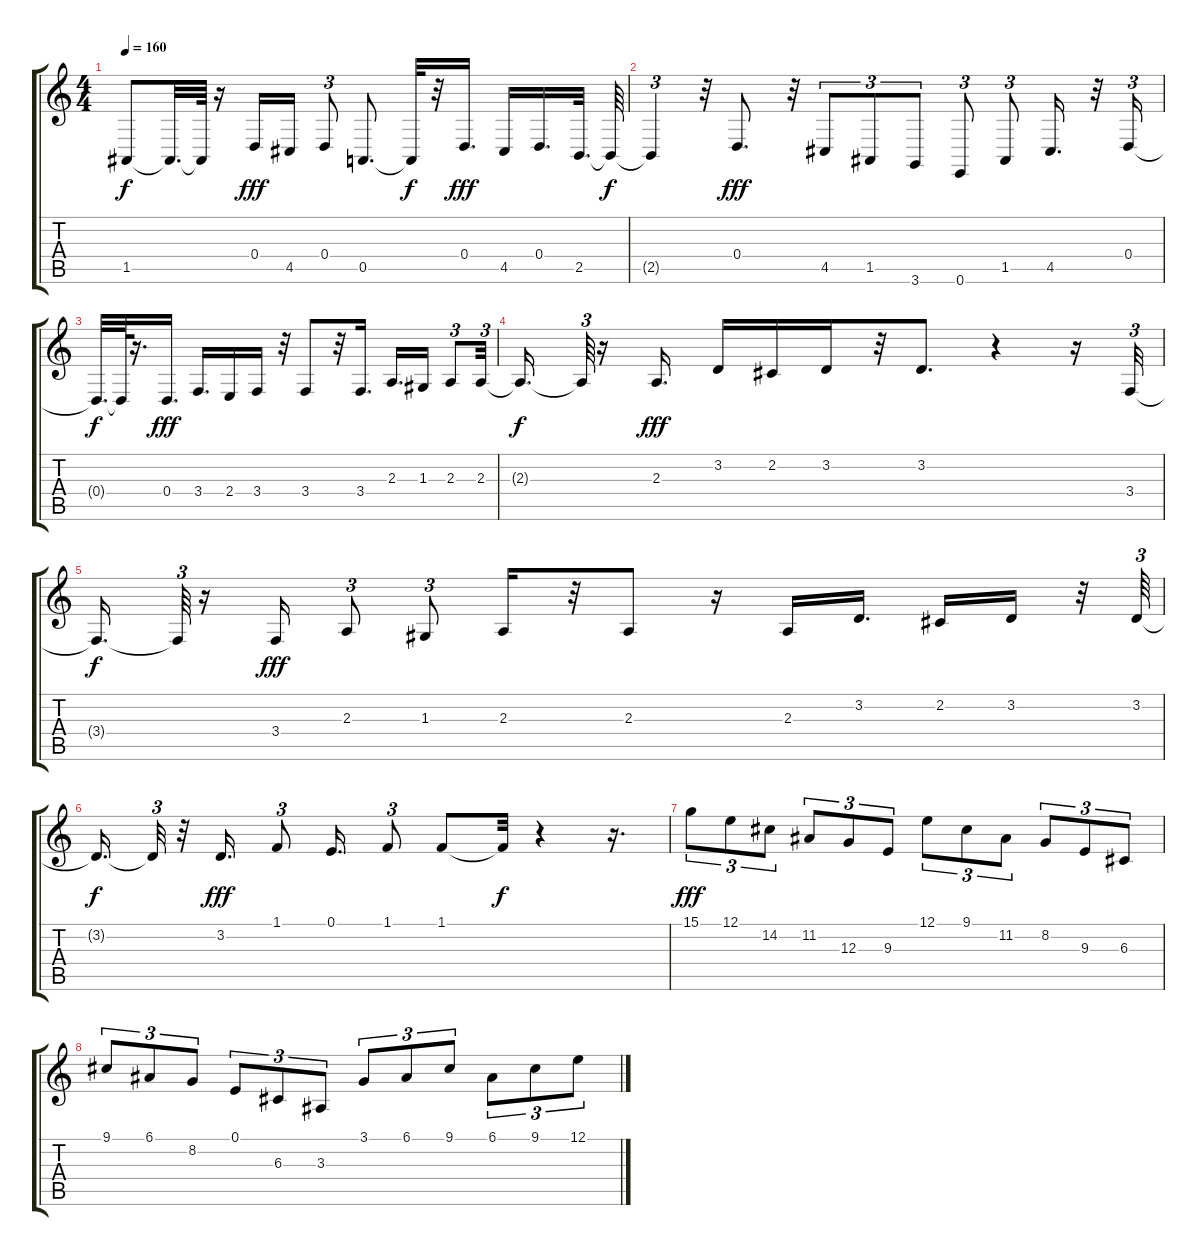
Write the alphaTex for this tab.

\track "" {instrument cello}
\staff {score tabs}
\tuning (E4 B3 G3 D3 A2 E2) {hide}
\ts (4 4)
\tempo 160
\clef g2
\ks c
1.5{t}.8{dy f} 1.5{t}.32{d} 1.5{t}.64 r.16 0.4.16{dy fff} 4.5.16 0.4.8{tu (3 2)} 0.5.8{d} 0.5{t}.32{dy f} r.32 0.4.16{d dy fff} 4.5.16 0.4.16{d} 2.5.32{d} 2.5{t}.64{dy f} |
2.5{t}.4{tu (3 2)} r.32 0.4.8{d dy fff} r.32 4.5.8{tu (3 2)} 1.5.8{tu (3 2)} 3.6.8{tu (3 2)} 0.6.8{tu (3 2)} 1.5.8{tu (3 2)} 4.5.16{d} r.32 0.4.16{tu (3 2)} |
0.4{t}.32{d dy f} 0.4{t}.64 r.16{d} 0.4.16{d dy fff} 3.4.16{d} 2.4.16 3.4.16 r.32 3.4.8 r.32 3.4.16{d} 2.3.16{d} 1.3.16 2.3.8{tu (3 2)} 2.3.32{tu (3 2)} |
2.3{t}.16{d dy f} 2.3{t}.64{tu (3 2)} r.16 2.3.16{d dy fff} 3.2.16 2.2.16 3.2.16 r.32 3.2.8{d} r.4 r.16 3.4.32{tu (3 2)} |
3.4{t}.16{d dy f} 3.4{t}.64{tu (3 2)} r.16 3.4.16{dy fff} 2.3.8{tu (3 2)} 1.3.8{tu (3 2)} 2.3.16 r.32 2.3.8 r.16 2.3.16 3.2.16{d} 2.2.16 3.2.16 r.32 3.2.64{tu (3 2)} |
3.2{t}.16{d dy f} 3.2{t}.32{tu (3 2)} r.32 3.2.16{d dy fff} 1.1.8{tu (3 2)} 0.1.16{d} 1.1.8{tu (3 2)} 1.1.8 1.1{t}.32{dy f} r.4 r.16{d} |
15.1.8{tu (3 2) dy fff} 12.1.8{tu (3 2)} 14.2.8{tu (3 2)} 11.2.8{tu (3 2)} 12.3.8{tu (3 2)} 9.3.8{tu (3 2)} 12.1.8{tu (3 2)} 9.1.8{tu (3 2)} 11.2.8{tu (3 2)} 8.2.8{tu (3 2)} 9.3.8{tu (3 2)} 6.3.8{tu (3 2)} |
9.1.8{tu (3 2)} 6.1.8{tu (3 2)} 8.2.8{tu (3 2)} 0.1.8{tu (3 2)} 6.3.8{tu (3 2)} 3.3.8{tu (3 2)} 3.1.8{tu (3 2)} 6.1.8{tu (3 2)} 9.1.8{tu (3 2)} 6.1.8{tu (3 2)} 9.1.8{tu (3 2)} 12.1.8{tu (3 2)}
